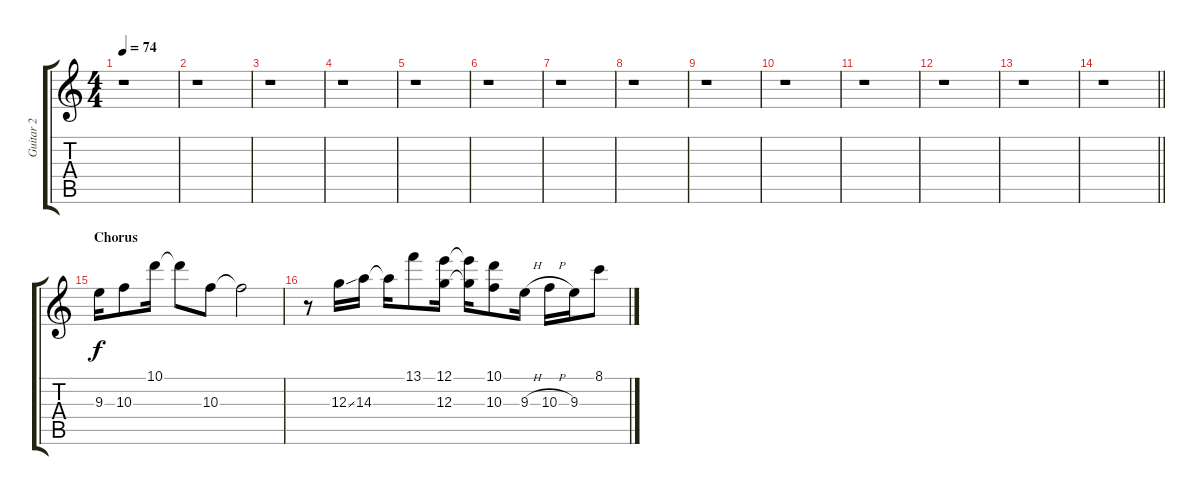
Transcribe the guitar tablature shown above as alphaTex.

\track ("Guitar 2" "Guitar 2") {instrument distortionguitar}
\staff {score tabs}
\tuning (E4 B3 G3 D3 A2 E2) {hide}
\ts (4 4)
\tempo 74
\clef g2
\ks c
r.1{dy f instrument distortionguitar} |
r.1 |
r.1 |
r.1 |
r.1 |
r.1 |
r.1 |
r.1 |
r.1 |
r.1 |
r.1 |
r.1 |
r.1 |
\barLineRight lightlight
r.1 |
\section ("" "Chorus")
9.3.16 10.3.8 10.1.16 10.1{t}.8 10.3.8 10.3{t}.2 |
r.8 12.3{ss}.16 14.3.16 14.3{t}.16 13.1.8 (12.1 12.3).16 (12.1{t} 12.3{t}).16 (10.1 10.3).8 9.3{h}.16 10.3{h}.16 9.3.16 8.1.8
